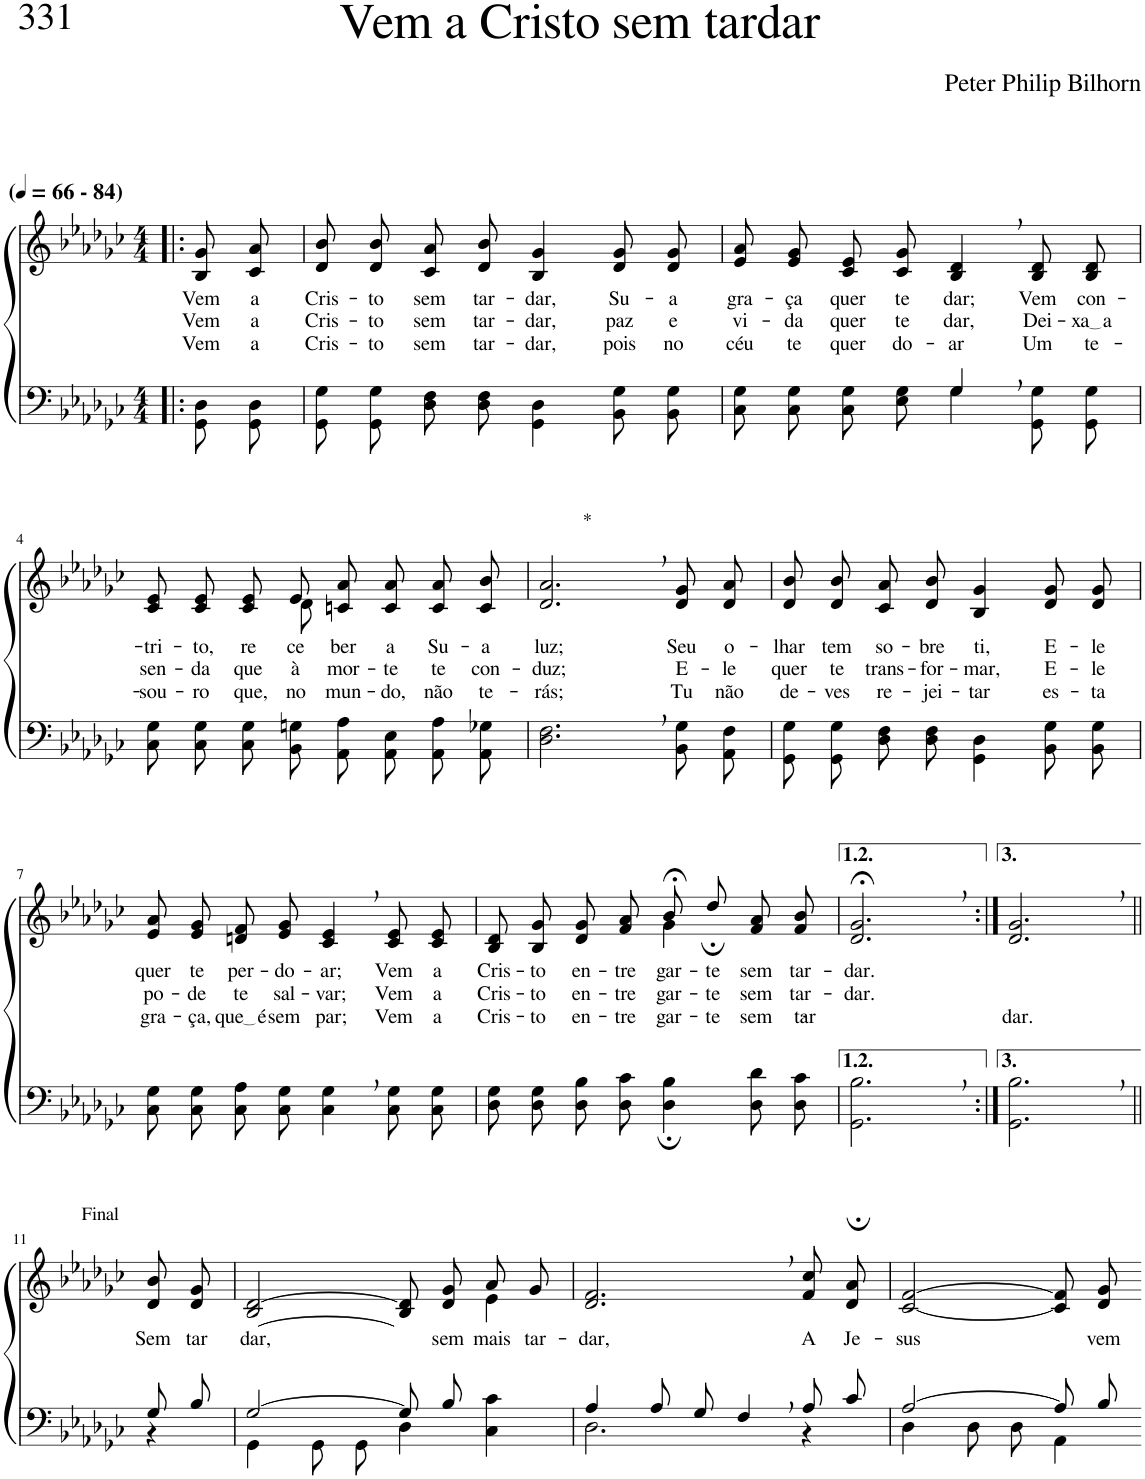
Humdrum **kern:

**kern	**kern	**text	**text	**text
*part2	*part1	*part1	*part1	*part1
*staff2	*staff1	*staff1	*staff1	*staff1
*I"Parte III e IV	*I"Parte I e II	*	*	*
*clefF4	*clefG2	*	*	*
*Trd-1c-2	*Trd-1c-2	*	*	*
*k[b-e-a-d-g-c-]	*k[b-e-a-d-g-c-]	*	*	*
*M4/4	*M4/4	*	*	*
*MM66	*MM66	*	*	*
=1!|:	=1!|:	=1!|:	=1!|:	=1!|:
!	!LO:TX:a:B:t=(	!	!	!
!	!LO:TX:a:B:t=- 84)	!	!	!
!	!	!LO:LY:b	!LO:LY:b	!LO:LY:b
8GG-/ 8D-/L	8B-/ 8g-/L	Vem	Vem	Vem
!	!	!LO:LY:b	!LO:LY:b	!LO:LY:b
8GG-/ 8D-/J	8c-/ 8a-/J	a	a	a
=2	=2	=2	=2	=2
!	!	!LO:LY:b	!LO:LY:b	!LO:LY:b
8GG-/ 8G-/L	8d-/ 8b-/L	Cris-	Cris-	Cris-
!	!	!LO:LY:b	!LO:LY:b	!LO:LY:b
8GG-/ 8G-/J	8d-/ 8b-/J	-to	-to	-to
!	!	!LO:LY:b	!LO:LY:b	!LO:LY:b
8D-\ 8F\L	8c-/ 8a-/L	sem	sem	sem
!	!	!LO:LY:b	!LO:LY:b	!LO:LY:b
8D-\ 8F\J	8d-/ 8b-/J	tar-	tar-	tar-
!	!	!LO:LY:b	!LO:LY:b	!LO:LY:b
4GG-\ 4D-\	4B-/ 4g-/	-dar,	-dar,	-dar,
!	!	!LO:LY:b	!LO:LY:b	!LO:LY:b
8BB-\ 8G-\L	8d-/ 8g-/L	Su-	paz	pois
!	!	!LO:LY:b	!LO:LY:b	!LO:LY:b
8BB-\ 8G-\J	8d-/ 8g-/J	-a	e	no
=3	=3	=3	=3	=3
*^	*	*	*	*
!	!	!	!LO:LY:b	!LO:LY:b	!LO:LY:b
2ryy	8C-\ 8G-\L	8e-/ 8a-/L	gra-	vi-	céu
!	!	!	!LO:LY:b	!LO:LY:b	!LO:LY:b
.	8C-\ 8G-\J	8e-/ 8g-/J	-ça	-da	te
!	!	!	!LO:LY:b	!LO:LY:b	!LO:LY:b
.	8C-\ 8G-\L	8c-/ 8e-/L	quer	quer	quer
!	!	!	!LO:LY:b	!LO:LY:b	!LO:LY:b
.	8E-\ 8G-\J	8c-/ 8g-/J	te	te	do-
!	!	!	!LO:LY:b	!LO:LY:b	!LO:LY:b
4G-,/	4G-\	4B-/, 4d-/,	dar;	dar,	-ar
!	!	!	!LO:LY:b	!LO:LY:b	!LO:LY:b
4ryy	8GG-/ 8G-/L	8B-/ 8d-/L	Vem	Dei-	Um
!	!	!	!LO:LY:b	!LO:LY:b	!LO:LY:b
.	8GG-/ 8G-/J	8B-/ 8d-/J	con-	xa a	te-
!!LO:LB:g=z
=4	=4	=4	=4	=4	=4
!	!	!	!LO:LY:b	!LO:LY:b	!LO:LY:b
*v	*v	*^	*	*	*
8C-\ 8G-\L	8c-/ 8e-/L	4.ryy	-tri-	sen-	-sou-
!	!	!	!LO:LY:b	!LO:LY:b	!LO:LY:b
8C-\ 8G-\J	8c-/ 8e-/J	.	-to,	-da	-ro
!	!	!	!LO:LY:b	!LO:LY:b	!LO:LY:b
8C-\ 8G-\L	8c-/ 8e-/L	.	re-	que	que,
!	!	!	!LO:LY:b	!LO:LY:b	!LO:LY:b
8BB-\ 8Gn\J	8e-/J	8d-\	-ce-	à	no
!	!	!	!LO:LY:b	!LO:LY:b	!LO:LY:b
8AA-/ 8A-/L	8cn/ 8a-/L	2ryy	-ber	mor-	mun-
!	!	!	!LO:LY:b	!LO:LY:b	!LO:LY:b
8AA-/ 8E-/J	8c/ 8a-/J	.	a	-te	-do,
!	!	!	!LO:LY:b	!LO:LY:b	!LO:LY:b
8AA-\ 8A-\L	8c/ 8a-/L	.	Su-	te	não
!	!	!	!LO:LY:b	!LO:LY:b	!LO:LY:b
8AA-\ 8G-X\J	8c/ 8b-/J	.	-a	con-	te-
*	*v	*v	*	*	*
=5	=5	=5	=5	=5
!	!LO:TX:a:t=*	!	!	!
!	!	!LO:LY:b	!LO:LY:b	!LO:LY:b
2.D-\, 2.F\,	2.d-/, 2.a-/,	luz;	-duz;	-rás;
!	!	!LO:LY:b	!LO:LY:b	!LO:LY:b
8BB-\ 8G-\L	8d-/ 8g-/L	Seu	E-	Tu
!	!	!LO:LY:b	!LO:LY:b	!LO:LY:b
8AA-\ 8F\J	8d-/ 8a-/J	o-	-le	não
=6	=6	=6	=6	=6
!	!	!LO:LY:b	!LO:LY:b	!LO:LY:b
8GG-/ 8G-/L	8d-/ 8b-/L	-lhar	quer	de-
!	!	!LO:LY:b	!LO:LY:b	!LO:LY:b
8GG-/ 8G-/J	8d-/ 8b-/J	tem	te	-ves
!	!	!LO:LY:b	!LO:LY:b	!LO:LY:b
8D-\ 8F\L	8c-/ 8a-/L	so-	trans-	re-
!	!	!LO:LY:b	!LO:LY:b	!LO:LY:b
8D-\ 8F\J	8d-/ 8b-/J	-bre	-for-	-jei-
!	!	!LO:LY:b	!LO:LY:b	!LO:LY:b
4GG-\ 4D-\	4B-/ 4g-/	ti,	-mar,	-tar
!	!	!LO:LY:b	!LO:LY:b	!LO:LY:b
8BB-\ 8G-\L	8d-/ 8g-/L	E-	E-	es-
!	!	!LO:LY:b	!LO:LY:b	!LO:LY:b
8BB-\ 8G-\J	8d-/ 8g-/J	-le	-le	-ta
!!LO:LB:g=z
=7	=7	=7	=7	=7
!	!	!LO:LY:b	!LO:LY:b	!LO:LY:b
8C-\ 8G-\L	8e-/ 8a-/L	quer	po-	gra-
!	!	!LO:LY:b	!LO:LY:b	!LO:LY:b
8C-\ 8G-\J	8e-/ 8g-/J	te	-de	-ça,
!	!	!LO:LY:b	!LO:LY:b	!LO:LY:b
8C-\ 8A-\L	8dn/ 8f/L	per-	te	que é
!	!	!LO:LY:b	!LO:LY:b	!LO:LY:b
8C-\ 8G-\J	8e-/ 8g-/J	-do-	sal-	sem
!	!	!LO:LY:b	!LO:LY:b	!LO:LY:b
4C-\, 4G-\,	4c-/, 4e-/,	-ar;	-var;	par;
!	!	!LO:LY:b	!LO:LY:b	!LO:LY:b
8C-\ 8G-\L	8c-/ 8e-/L	Vem	Vem	Vem
!	!	!LO:LY:b	!LO:LY:b	!LO:LY:b
8C-\ 8G-\J	8c-/ 8e-/J	a	a	a
=8	=8	=8	=8	=8
*	*^	*	*	*
!	!	!	!LO:LY:b	!LO:LY:b	!LO:LY:b
8D-\ 8G-\L	2ryy	8B-/ 8d-/L	Cris-	Cris-	Cris-
!	!	!	!LO:LY:b	!LO:LY:b	!LO:LY:b
8D-\ 8G-\J	.	8B-/ 8g-/J	-to	-to	-to
!	!	!	!LO:LY:b	!LO:LY:b	!LO:LY:b
8D-\ 8B-\L	.	8d-/ 8g-/L	en-	en-	en-
!	!	!	!LO:LY:b	!LO:LY:b	!LO:LY:b
8D-\ 8c-\J	.	8f/ 8a-/J	-tre-	-tre-	-tre-
!	!	!	!LO:LY:b	!LO:LY:b	!LO:LY:b
4D-\; 4B-\;	4g-;<\	8b-/L	-gar-	-gar-	-gar-
!	!	!	!LO:LY:b	!LO:LY:b	!LO:LY:b
.	.	8dd-;/J	-te	-te	-te
!	!	!	!LO:LY:b	!LO:LY:b	!LO:LY:b
8D-\ 8d-\L	4ryy	8f/ 8a-/L	sem	sem	sem
!	!	!	!LO:LY:b	!LO:LY:b	!LO:LY:b
8D-\ 8c-\J	.	8f/ 8b-/J	tar-	tar-	tar-
=9	=9	=9	=9	=9	=9
!	!	!	!LO:LY:b	!LO:LY:b	!
*	*v	*v	*	*	*
2.GG-\;, 2.B-\;,	2.d-/;<, 2.g-/;<,	dar.	-dar.	.
=10:|!	=10:|!	=10:|!	=10:|!	=10:|!
!	!	!	!	!LO:LY:b
2.GG-\, 2.B-\,	2.d-/, 2.g-/,	.	.	-dar.
!!LO:LB:g=z
=11||	=11||	=11||	=11||	=11||
*^	*	*	*	*
!	!	!LO:TX:a:t=Final	!	!	!
!	!	!	!LO:LY:b	!	!
8G-/L	4r	8d-/ 8b-/L	Sem	.	.
!	!	!	!LO:LY:b	!	!
8B-/J	.	8d-/ 8g-/J	tar-	.	.
=12	=12	=12	=12	=12	=12
*	*	*^	*	*	*
!	!	!	!	!LO:LY:b	!	!
[2G-/	4GG-\	2.ryy	[2B-/ [2d-/	-dar,	.	.
.	8GG-\L	.	.	.	.	.
.	8GG-\J	.	.	.	.	.
8G-/L]	4D-\	.	8B-]/ 8d-]/L	.	.	.
!	!	!	!	!LO:LY:b	!	!
8B-/J	.	.	8d-/ 8g-/J	sem	.	.
!	!	!	!	!LO:LY:b	!	!
4ryy	4C-\ 4c-\	4e-\	8a-/L	mais	.	.
!	!	!	!	!LO:LY:b	!	!
.	.	.	8g-/J	tar-	.	.
=13	=13	=13	=13	=13	=13	=13
!	!	!	!	!LO:LY:b	!	!
*	*	*v	*v	*	*	*
4A-/	2.D-\	2.d-/, 2.f/,	-dar,	.	.
8A-/L	.	.	.	.	.
8G-/J	.	.	.	.	.
4F,/	.	.	.	.	.
!	!	!	!LO:LY:b	!	!
8A-/L	4r	8f/ 8cc-/L	A	.	.
!	!	!	!LO:LY:b	!	!
8c-/J	.	8d-/ 8a-/J	Je-	.	.
=14	=14	=14	=14	=14	=14
!	!	!	!LO:LY:b	!	!
[2A-/	4D-\	[2c-/ [2f/	-sus	.	.
.	8D-\L	.	.	.	.
.	8D-\J	.	.	.	.
8A-/L]	4AA-\	8c-]/ 8f]/L	.	.	.
!	!	!	!LO:LY:b	!	!
8B-/J	.	8d-/ 8g-/J	vem	.	.
*v	*v	*	*	*	*
=-	=-	=-	=-	=-
*-	*-	*-	*-	*-
